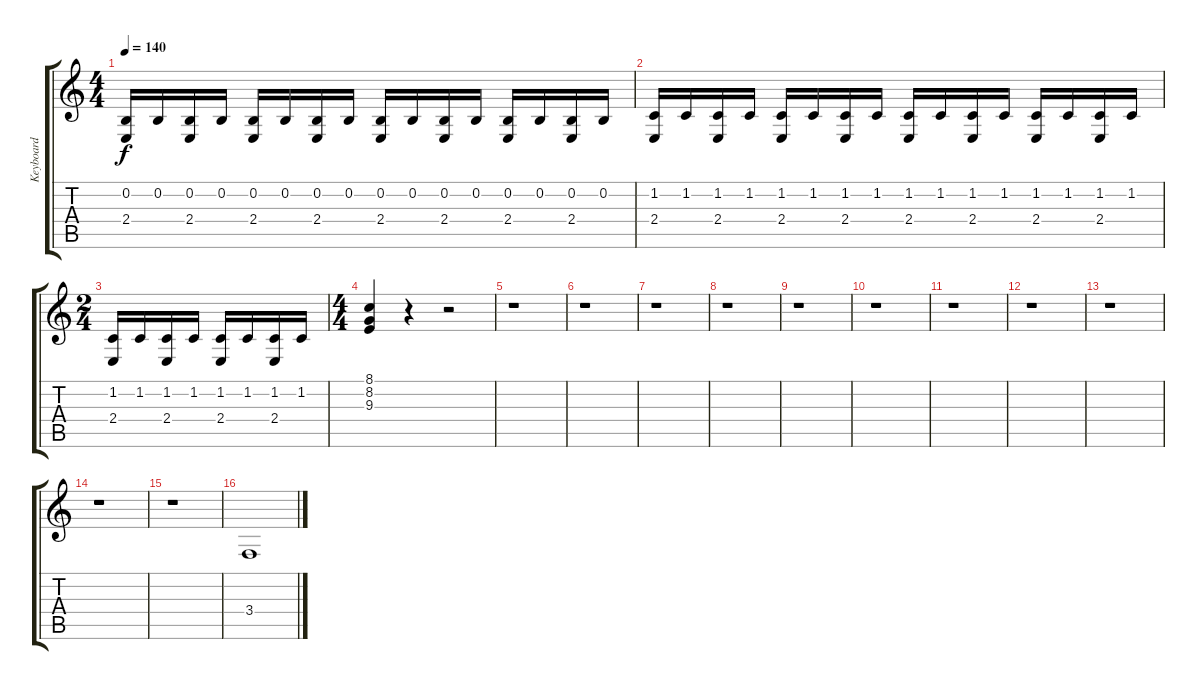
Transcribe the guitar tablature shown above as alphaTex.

\track ("Keyboard" "Keyboard") {instrument stringensemble1}
\staff {score tabs}
\tuning (E4 B3 G3 D3 A2 E2) {hide}
\ts (4 4)
\tempo 140
\clef g2
\ks c
(0.2 2.4).16{dy f} 0.2.16 (0.2 2.4).16 0.2.16 (0.2 2.4).16 0.2.16 (0.2 2.4).16 0.2.16 (0.2 2.4).16 0.2.16 (0.2 2.4).16 0.2.16 (0.2 2.4).16 0.2.16 (0.2 2.4).16 0.2.16 |
(1.2 2.4).16 1.2.16 (1.2 2.4).16 1.2.16 (1.2 2.4).16 1.2.16 (1.2 2.4).16 1.2.16 (1.2 2.4).16 1.2.16 (1.2 2.4).16 1.2.16 (1.2 2.4).16 1.2.16 (1.2 2.4).16 1.2.16 |
\ts (2 4)
(1.2 2.4).16 1.2.16 (1.2 2.4).16 1.2.16 (1.2 2.4).16 1.2.16 (1.2 2.4).16 1.2.16 |
\ts (4 4)
(8.1 8.2 9.3).4 r.4 r.2 |
r.1 |
r.1 |
r.1 |
r.1 |
r.1 |
r.1 |
r.1 |
r.1 |
r.1 |
r.1 |
r.1 |
3.4.1
